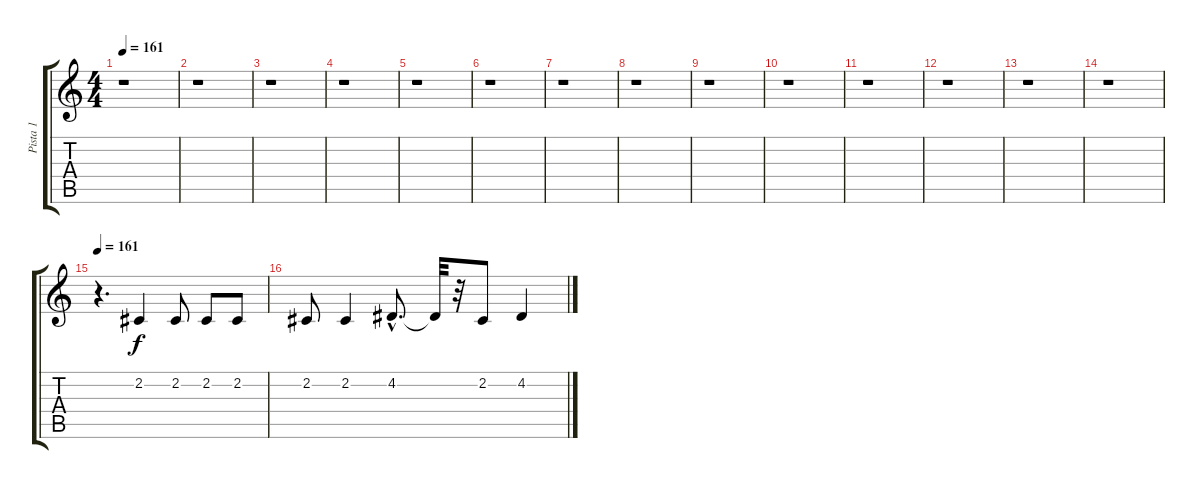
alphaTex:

\track ("Pista 1" "Pista 1") {instrument vibraphone}
\staff {score tabs}
\tuning (E4 B3 G3 D3 A2 E2) {hide}
\ts (4 4)
\tempo 161
\clef g2
\ks c
r.1{dy f} |
r.1 |
r.1 |
r.1 |
r.1 |
r.1 |
r.1 |
r.1 |
r.1 |
r.1 |
r.1 |
r.1 |
r.1 |
r.1 |
\tempo 161
r.4{d} 2.2.4{volume 16} 2.2.8 2.2.8 2.2.8 |
2.2.8 2.2.4 4.2{hac}.8{d} 4.2{t}.32 r.32 2.2.8 4.2.4
